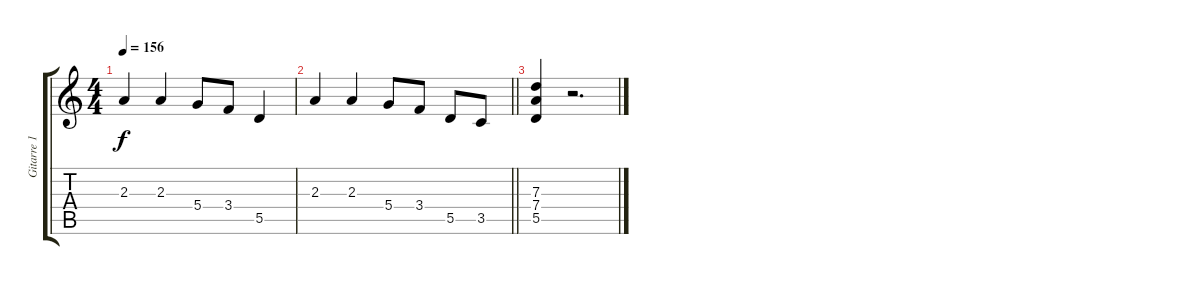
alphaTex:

\track ("Gitarre 1" "Gitarre 1") {instrument overdrivenguitar}
\staff {score tabs}
\tuning (E4 B3 G3 D3 A2 E2) {hide}
\ts (4 4)
\tempo 156
\clef g2
\ks c
2.3.4{dy f} 2.3.4 5.4.8 3.4.8 5.5.4 |
\barLineRight lightlight
2.3.4 2.3.4 5.4.8 3.4.8 5.5.8 3.5.8 |
(7.3 7.4 5.5).4 r.2{d}
